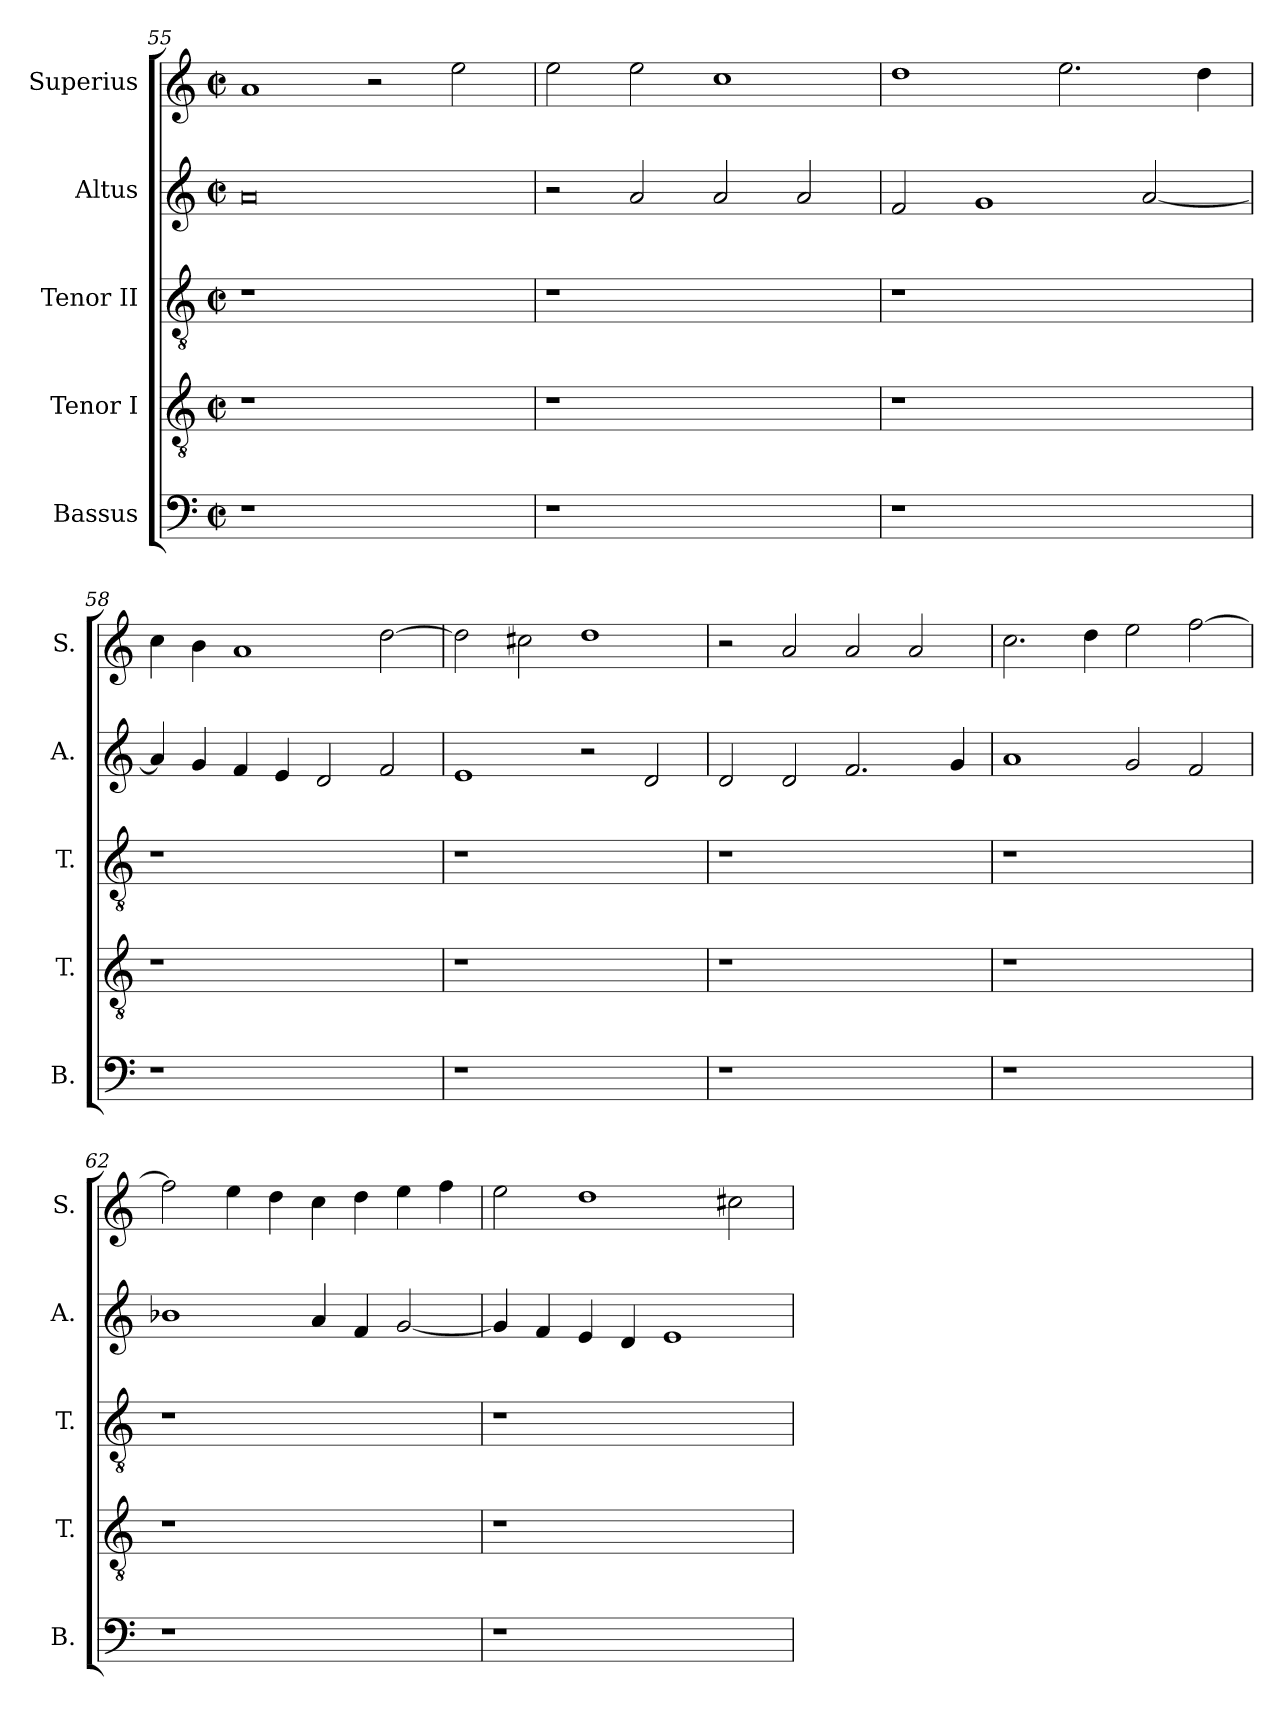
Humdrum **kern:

**kern	**kern	**kern	**kern	**kern
*part5	*part4	*part3	*part2	*part1
*staff5	*staff4	*staff3	*staff2	*staff1
*I"Bassus	*I"Tenor I	*I"Tenor II	*I"Altus	*I"Superius
*I'B.	*I'T.	*I'T.	*I'A.	*I'S.
*clefF4	*clefGv2	*clefGv2	*clefG2	*clefG2
*	*ITrd7c12	*ITrd7c12	*	*
*k[]	*k[]	*k[]	*k[]	*k[]
*C:	*C:	*C:	*C:	*C:
*M2/2	*M2/2	*M2/2	*M2/2	*M2/2
*met(c|)	*met(c|)	*met(c|)	*met(c|)	*met(c|)
=55	=55	=55	=55	=55
!LO:N:vis=1	!LO:N:vis=1	!LO:N:vis=1	!	!
1r	1r	1r	0ai	1ai
1ryy	1ryy	1ryy	.	2r
.	.	.	.	2eei\
=56	=56	=56	=56	=56
!LO:N:vis=1	!LO:N:vis=1	!LO:N:vis=1	!	!
1r	1r	1r	2r	2eei\
.	.	.	2ai/	2eei\
1ryy	1ryy	1ryy	2ai/	1cci
.	.	.	2ai/	.
=57	=57	=57	=57	=57
!LO:N:vis=1	!LO:N:vis=1	!LO:N:vis=1	!	!
1r	1r	1r	2fi/	1ddi
.	.	.	1gi	.
1ryy	1ryy	1ryy	.	2.eei\
.	.	.	[<2ai/	.
.	.	.	.	4ddi\
=58	=58	=58	=58	=58
!LO:N:vis=1	!LO:N:vis=1	!LO:N:vis=1	!	!
1r	1r	1r	4ai/]	4cci\
.	.	.	4gi/	4bi\
.	.	.	4fi/	1ai
.	.	.	4ei/	.
1ryy	1ryy	1ryy	2di/	.
.	.	.	2fi/	[>2ddi\
!!LO:PB:g=z
=59	=59	=59	=59	=59
!LO:N:vis=1	!LO:N:vis=1	!LO:N:vis=1	!	!
1r	1r	1r	1ei	2ddi\]
.	.	.	.	2cc#Xi\
1ryy	1ryy	1ryy	2r	1ddi
.	.	.	2di/	.
=60	=60	=60	=60	=60
!LO:N:vis=1	!LO:N:vis=1	!LO:N:vis=1	!	!
1r	1r	1r	2di/	2r
.	.	.	2di/	2ai/
1ryy	1ryy	1ryy	2.fi/	2ai/
.	.	.	.	2ai/
.	.	.	4gi/	.
=61	=61	=61	=61	=61
!LO:N:vis=1	!LO:N:vis=1	!LO:N:vis=1	!	!
1r	1r	1r	1ai	2.cci\
.	.	.	.	4ddi\
1ryy	1ryy	1ryy	2gi/	2eei\
.	.	.	2fi/	[>2ffi\
!!LO:LB:g=z
=62	=62	=62	=62	=62
!LO:N:vis=1	!LO:N:vis=1	!LO:N:vis=1	!	!
1r	1r	1r	1b-Xi	2ffi\]
.	.	.	.	4eei\
.	.	.	.	4ddi\
1ryy	1ryy	1ryy	4ai/	4cci\
.	.	.	4fi/	4ddi\
.	.	.	[<2gi/	4eei\
.	.	.	.	4ffi\
=63	=63	=63	=63	=63
!LO:N:vis=1	!LO:N:vis=1	!LO:N:vis=1	!	!
1r	1r	1r	4gi/]	2eei\
.	.	.	4fi/	.
.	.	.	4ei/	1ddi
.	.	.	4di/	.
1ryy	1ryy	1ryy	1ei	.
.	.	.	.	2cc#Xi\
=	=	=	=	=
*-	*-	*-	*-	*-
